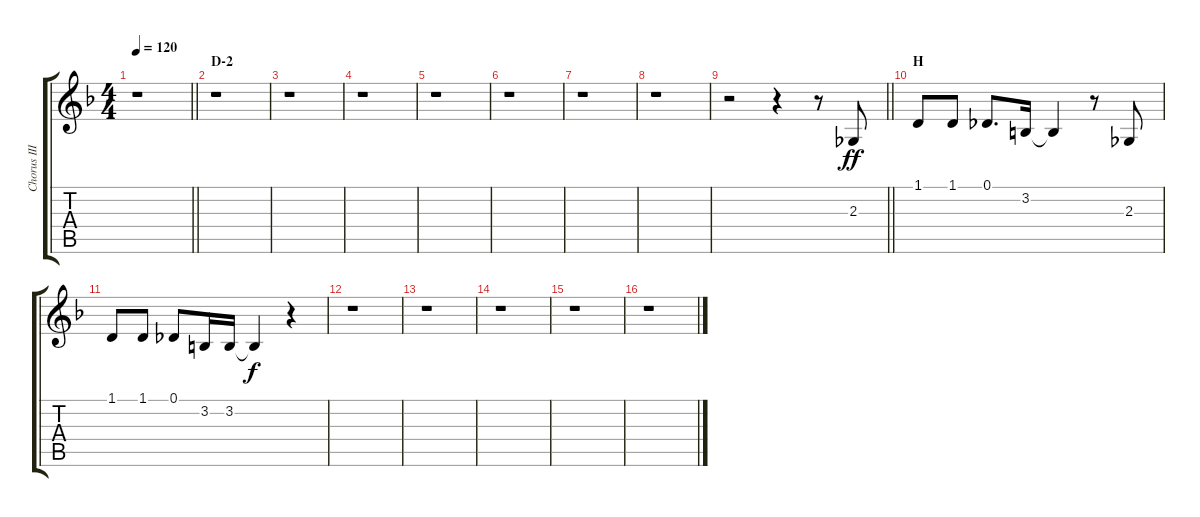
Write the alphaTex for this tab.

\track ("Chorus III" "Chorus III") {instrument voiceoohs}
\staff {score tabs}
\tuning (Db4 Ab3 E3 B2 Gb2 B1) {hide}
\ts (4 4)
\tempo 120
\clef g2
\barLineRight lightlight
\ks f
r.1{dy ff} |
\section ("" "D-2")
r.1 |
r.1 |
r.1 |
r.1 |
r.1 |
r.1 |
r.1 |
\barLineRight lightlight
r.2 r.4 r.8 2.3.8 |
\section ("" "H")
1.1.8 1.1.8 0.1.8{d} 3.2.16 3.2{t}.4 r.8 2.3.8 |
1.1.8 1.1.8 0.1.8 3.2.16 3.2.16 3.2{t}.4{dy f} r.4 |
r.1 |
r.1 |
r.1 |
r.1 |
r.1
